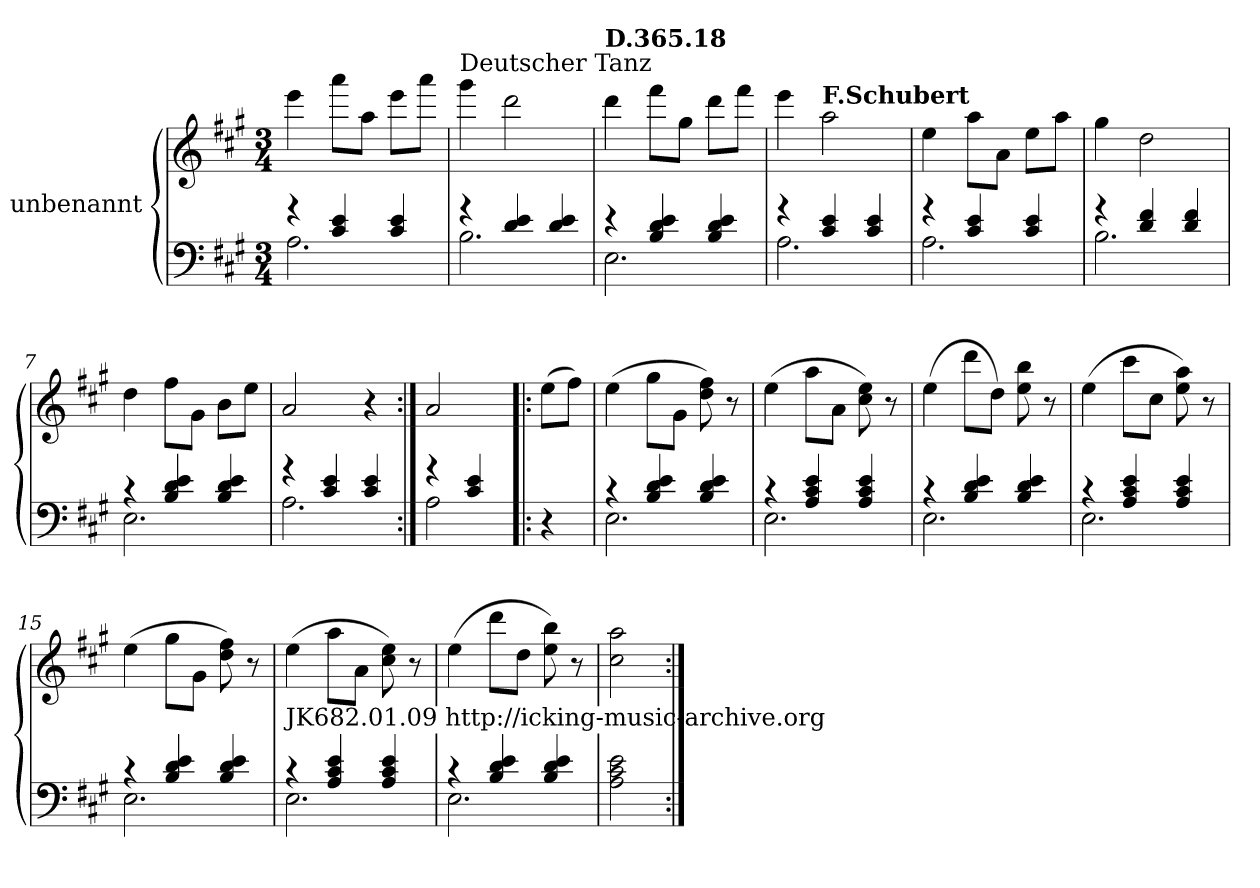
**kern	**kern
*part1	*part1
*staff2	*staff1
*I"unbenannt	*
*clefF4	*clefG2
*k[f#c#g#]	*k[f#c#g#]
*M3/4	*M3/4
=1	=1
*^	*
4r	2.A\	4eee\
4c#/ 4e/	.	8aaa\L
.	.	8aa\J
4c#/ 4e/	.	8eee\L
.	.	8aaa\J
=2	=2	=2
!	!	!LO:TX:a:t=Deutscher Tanz
4r	2.B\	4ggg#\
4d/ 4e/	.	2ddd\
4d/ 4e/	.	.
=3	=3	=3
!	!	!LO:TX:a:B:t=D.365.18
4r	2.E\	4ddd\
4B/ 4d/ 4e/	.	8fff#\L
.	.	8gg#\J
4B/ 4d/ 4e/	.	8ddd\L
.	.	8fff#\J
=4	=4	=4
4r	2.A\	4eee\
!	!	!LO:TX:a:B:t=F.Schubert
4c#/ 4e/	.	2aa\
4c#/ 4e/	.	.
!!LO:LB:g=z
=5	=5	=5
4r	2.A\	4ee\
4c#/ 4e/	.	8aa\L
.	.	8a\J
4c#/ 4e/	.	8ee\L
.	.	8aa\J
=6	=6	=6
4r	2.B\	4gg#\
4d/ 4f#/	.	2dd\
4d/ 4f#/	.	.
=7	=7	=7
4r	2.E\	4dd\
4B/ 4d/ 4e/	.	8ff#\L
.	.	8g#\J
4B/ 4d/ 4e/	.	8b\L
.	.	8ee\J
=8	=8	=8
4r	2.A\	2a/
4c#/ 4e/	.	.
4c#/ 4e/	.	4r
=9:|!	=9:|!	=9:|!
4r	2A\	2a/
4c#/ 4e/	.	.
*v	*v	*
!!LO:LB:g=z
=10!|:	=10!|:
4r	(8ee\L
.	8ff#\J)
=11	=11
*^	*
4r	2.E\	(4ee\
4B/ 4d/ 4e/	.	8gg#\L
.	.	8g#\J
4B/ 4d/ 4e/	.	8dd\ 8ff#\)
.	.	8r
=12	=12	=12
4r	2.E\	(4ee\
4A/ 4c#/ 4e/	.	8aa\L
.	.	8a\J
4A/ 4c#/ 4e/	.	8cc#\ 8ee\)
.	.	8r
=13	=13	=13
4r	2.E\	(4ee\
4B/ 4d/ 4e/	.	8ddd\L
.	.	8dd\J)
4B/ 4d/ 4e/	.	8ee\ 8bb\
.	.	8r
!!LO:LB:g=z
=14	=14	=14
4r	2.E\	(4ee\
4A/ 4c#/ 4e/	.	8ccc#\L
.	.	8cc#\J
4A/ 4c#/ 4e/	.	8ee\ 8aa\)
.	.	8r
=15	=15	=15
4r	2.E\	(4ee\
4B/ 4d/ 4e/	.	8gg#\L
.	.	8g#\J
4B/ 4d/ 4e/	.	8dd\ 8ff#\)
.	.	8r
=16	=16	=16
!LO:TX:a:t=JK682.01.09 http&colon;//icking-music-archive.org	!	!
4r	2.E\	(4ee\
4A/ 4c#/ 4e/	.	8aa\L
.	.	8a\J
4A/ 4c#/ 4e/	.	8cc#\ 8ee\)
.	.	8r
=17	=17	=17
4r	2.E\	(4ee\
4B/ 4d/ 4e/	.	8ddd\L
.	.	8dd\J
4B/ 4d/ 4e/	.	8ee\ 8bb\)
.	.	8r
*v	*v	*
=18	=18
2A\ 2c#\ 2e\	2cc#\ 2aa\
=:|!	=:|!
*-	*-
